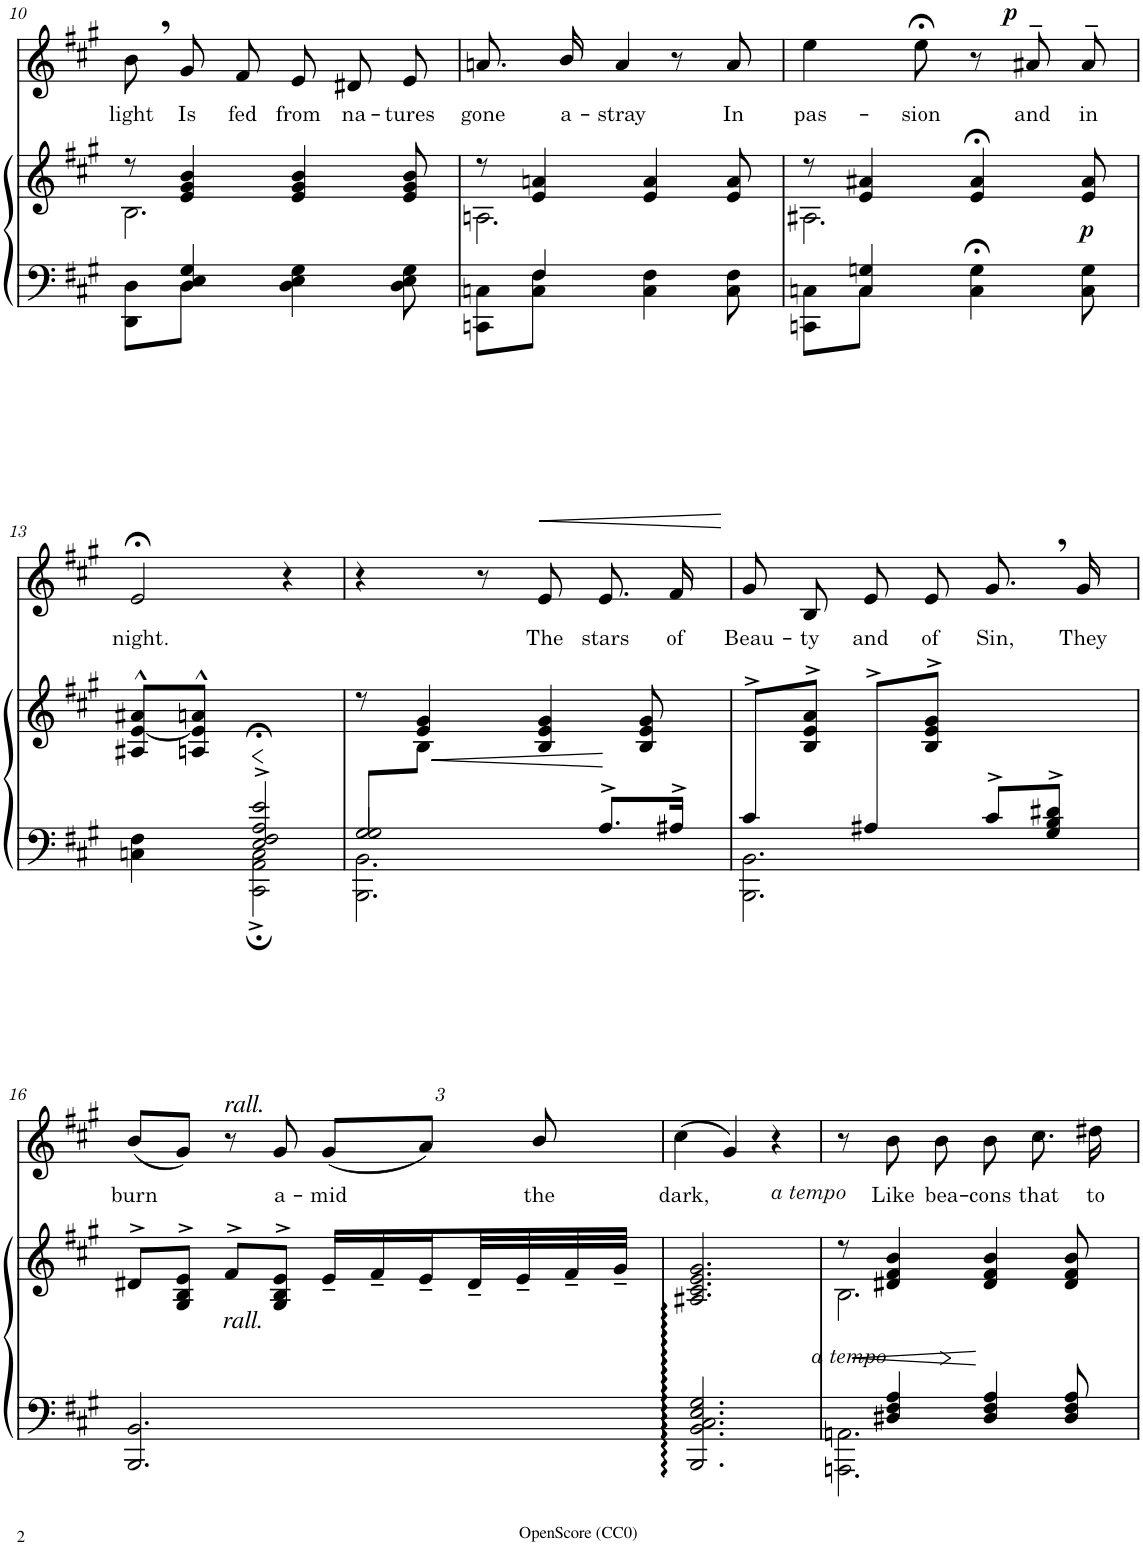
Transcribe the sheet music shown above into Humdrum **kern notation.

**kern	**kern	**dynam	**kern	**text	**dynam
*part2	*part2	*part2	*part1	*part1	*part1
*staff3	*staff2	*staff2/3	*staff1	*staff1	*staff1
*I"Piano	*	*	*I"Voice	*	*
*I'Pno	*	*	*	*	*
!!LO:PB:g=z
*clefF4	*clefG2	*	*clefG2	*	*
*k[f#c#g#]	*k[f#c#g#]	*	*k[f#c#g#]	*	*
*M3/4	*M3/4	*	*M3/4	*	*
=10	=10	=10	=10	=10	=10
*^	*^	*	*	*	*
!	!	!	!	!	!	!LO:LY:b	!
8ryy	8DD\ 8D\L	8r	2.B\	.	8b,\	light	.
!	!	!	!	!	!	!LO:LY:b	!
4D/ 4E/ 4G#/	8D\J	4e/ 4g#/ 4b/	.	.	8g#/	Is	.
!	!	!	!	!	!	!LO:LY:b	!
.	2ryy	.	.	.	8f#/	fed	.
!	!	!	!	!	!	!LO:LY:b	!
4D\ 4E\ 4G#\	.	4e/ 4g#/ 4b/	.	.	8e/	from	.
!	!	!	!	!	!	!LO:LY:b	!
.	.	.	.	.	8d#X/	na-	.
!	!	!	!	!	!	!LO:LY:b	!
8D\ 8E\ 8G#\	.	8e/ 8g#/ 8b/	.	.	8e/	-tures	.
=11	=11	=11	=11	=11	=11	=11	=11
!	!	!	!	!	!	!LO:LY:b	!
8ryy	8CCn\ 8Cn\L	8r	2.An\	.	8.an/	gone	.
4F#/	8C\ 8F#\J	4e/ 4an/	.	.	.	.	.
!	!	!	!	!	!	!LO:LY:b	!
.	.	.	.	.	16b/	a-	.
!	!	!	!	!	!	!LO:LY:b	!
.	2ryy	.	.	.	4a/	-stray	.
4C\ 4F#\	.	4e/ 4a/	.	.	.	.	.
.	.	.	.	.	8r	.	.
!	!	!	!	!	!	!LO:LY:b	!
8C\ 8F#\	.	8e/ 8a/	.	.	8a/	In	.
=12	=12	=12	=12	=12	=12	=12	=12
!	!	!	!	!	!	!LO:LY:b	!
8ryy	8CCn\ 8Cn\L	8r	2.A#X\	.	4ee\	pas-	.
4C/ 4Gn/	8C\J	4e/ 4a#X/	.	.	.	.	.
!	!	!	!	!	!	!LO:LY:b	!
.	2ryy	.	.	.	8ee;<\	-sion	.
4C\;< 4G\;<	.	4e/;< 4a#/;<	.	.	8r	.	.
!	!	!	!	!	!	!LO:LY:b	!LO:DY:a
.	.	.	.	.	8a#X~>/	and	p
!	!	!	!	!LO:DY:b	!	!LO:LY:b	!
8C\ 8G\	.	8e/ 8a#/	.	p	8a#~>/	in	.
*	*	*v	*v	*	*	*	*
!!LO:LB:g=z
=13	=13	=13	=13	=13	=13	=13
!	!	!	!	!	!LO:LY:b	!
4ryy	4Cn\ 4F#\	8A#X/^^ [<8e/^^ 8a#X/^^L	.	2e;</	night.	.
.	.	8An/^^ 8e/]^^ 8an/^^J	.	.	.	.
!	!	!	!LO:HP:b=2	!	!	!
2E/;<^> 2F#/;<^> 2A/;<^> 2e/;<^>	2CC#\;^< 2AA\;^< 2C\;^<	2ryy	<	.	.	.
.	.	.	.	4r	.	.
*v	*v	*	*	*	*	*
=14	=14	=14	=14	=14	=14
!LO:N:head=open	!	!	!	!	!
*^	*^	*	*	*	*
*	*^	*	*	*	*	*	*
8G#/L	2G#/	2.BBB\ 2.BB\	8r	8ryy	.	4r	.	.
!	!	!	!	!	!LO:HP:b	!	!	!
2ryy	.	.	4e/ 4g#/	8B\J	<	.	.	.
.	.	.	.	2ryy	.	8r	.	.
!	!	!	!	!	!	!	!LO:LY:b	!LO:HP:b
.	.	.	4B/ 4e/ 4g#/	.	[	8e/	The	<
!	!	!	!	!	!	!	!LO:LY:b	!
.	8.A^/L	.	.	.	.	8.e/	stars	.
8ryy	.	.	8B/ 8e/ 8g#/	.	[	.	.	.
!	!	!	!	!	!	!	!LO:LY:b	!
.	16A#X^/Jk	.	.	.	.	16f#/	of	.
*v	*v	*v	*	*	*	*	*	*
*	*v	*v	*	*	*	*
.	.	.	.	.	[
=15	=15	=15	=15	=15	=15
*^	*	*	*	*	*
!	!	!	!	!	!LO:LY:b	!
8c#^>/L	2.BBB\ 2.BB\	8ryy	.	8g#/	Beau-	.
!	!	!	!	!	!LO:LY:b	!
8ryy	.	8B/^> 8e/^> 8a/^>J	.	8B/	-ty	.
!	!	!	!	!	!LO:LY:b	!
8A#X^>/L	.	8ryy	.	8e/	and	.
!	!	!	!	!	!LO:LY:b	!
8ryy	.	8B/^> 8e/^> 8g#/^>J	.	8e/	of	.
!	!	!	!	!	!LO:LY:b	!
8c#^>/L	.	4ryy	.	8.g#,/	Sin,	.
8G#/^> 8B/^> 8d#X/^>J	.	.	.	.	.	.
!	!	!	!	!	!LO:LY:b	!
.	.	.	.	16g#/	They	.
*v	*v	*	*	*	*	*
!!LO:LB:g=z
=16	=16	=16	=16	=16	=16
!	!	!	!	!LO:LY:b	!
2.BBB/ 2.BB/	8d#X^>/L	.	(8b/L	burn	.
.	8G#/^> 8B/^> 8e/^>J	.	8g#/J)	.	.
!	!	!	!LO:TX:a:i:t=rall.	!	!
!	!LO:TX:b:i:t=rall.	!	!	!	!
.	8f#^>/L	.	8r	.	.
!	!	!	!	!LO:LY:b	!
.	8G#/^> 8B/^> 8e/^>J	.	8g#/	a-	.
*	*Xbrackettup	*	*Xbrackettup	*	*
!	!	!	!	!LO:LY:b	!
.	24e~/LL	.	(12g#/L	-mid	.
.	24f#~/	.	.	.	.
.	24e~/	.	12a/J)	.	.
.	32d#~/L	.	.	.	.
.	32e~/	.	.	.	.
!	!	!	!	!LO:LY:b	!
.	.	.	12b/	the	.
.	32f#~/	.	.	.	.
.	32g#~/JJJ	.	.	.	.
=17	=17	=17	=17	=17	=17
!	!LO:TX:b:i:t=a tempo	!	!	!	!
!	!	!LO:HP:b	!	!LO:LY:b	!
2.BBB/ 2.BB/ 2.C#/ 2.E/ 2.G#/	2.A#X/ 2.c#/ 2.e/ 2.g#/	>	(4cc#\	dark,	.
.	.	.	4g#/)	.	.
!	!	!	!LO:TX:b:i:t=a tempo	!	!
.	.	.	4r	.	.
.	.	]	.	.	.
=18	=18	=18	=18	=18	=18
*^	*	*	*	*	*
!	!	!	!LO:HP:b	!	!	!
*	*	*^	*	*	*	*
8ryy	2.AAAn\ 2.AAn\	8r	2.B\	<	8r	.	.
!	!	!	!	!	!	!LO:LY:b	!
4D#X/ 4F#/ 4A/	.	4d#X/ 4f#/ 4b/	.	.	8b\	Like	.
!	!	!	!	!	!	!LO:LY:b	!
.	.	.	.	.	8b\	bea-	.
!	!	!	!	!	!	!LO:LY:b	!
4D#/ 4F#/ 4A/	.	4d#/ 4f#/ 4b/	.	[	8b\	-cons	.
!	!	!	!	!	!	!LO:LY:b	!
.	.	.	.	.	8.cc#\	that	.
8D#/ 8F#/ 8A/	.	8d#/ 8f#/ 8b/	.	.	.	.	.
!	!	!	!	!	!	!LO:LY:b	!
.	.	.	.	.	16dd#X\	to	.
*v	*v	*	*	*	*	*	*
*	*v	*v	*	*	*	*
=	=	=	=	=	=
*-	*-	*-	*-	*-	*-
